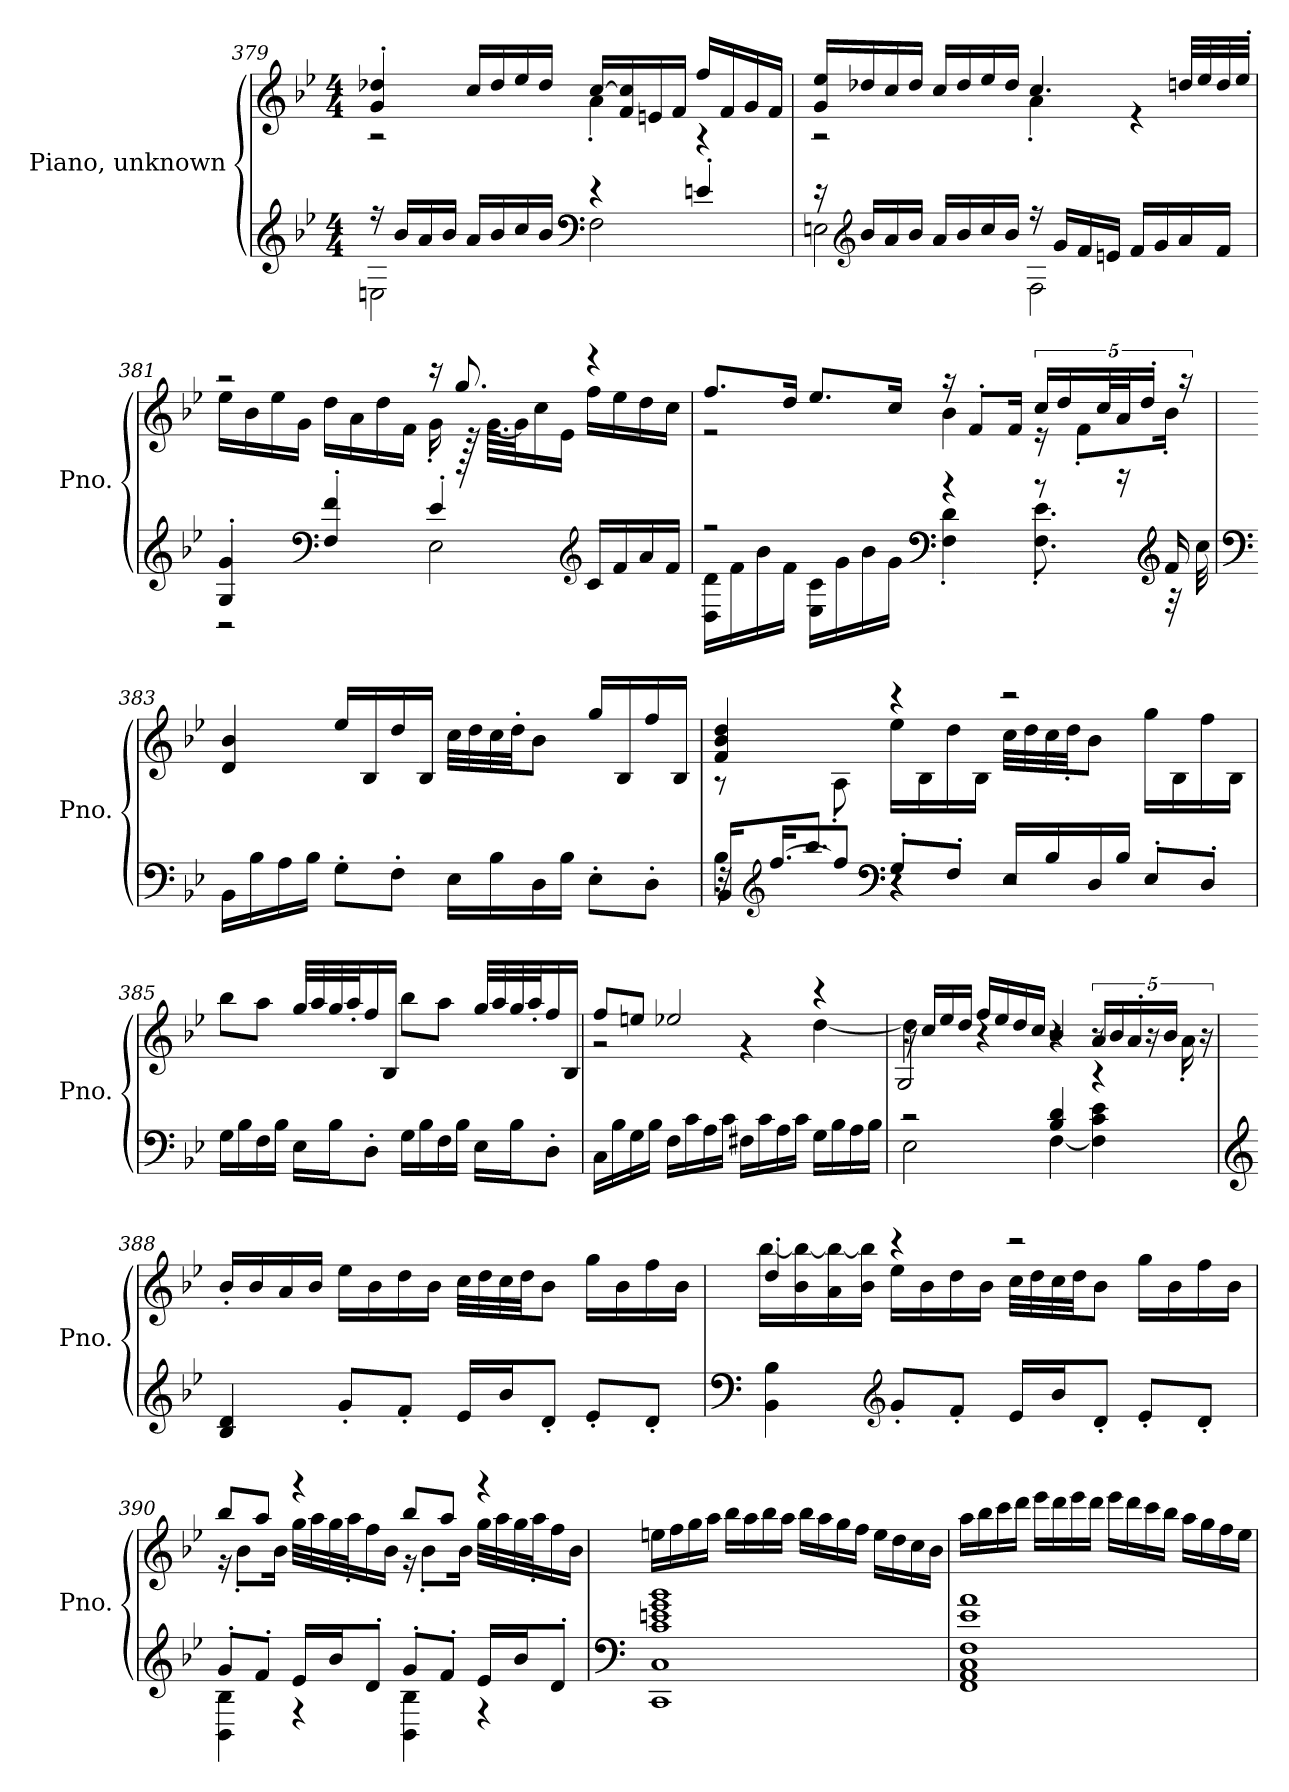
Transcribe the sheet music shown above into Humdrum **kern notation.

**kern	**kern
*part1	*part1
*staff2	*staff1
*I"Piano, unknown	*
*I'Pno.	*
*clefG2	*clefG2
*k[b-e-]	*k[b-e-]
*M4/4	*M4/4
=379	=379
*^	*^
16r	2En\	4g/' 4dd-X/'	2r
16b-/LL	.	.	.
16a/	.	.	.
16b-/JJ	.	.	.
16a/LL	.	16cc/LL	.
16b-/	.	16dd-/	.
16cc/	.	16ee-/	.
16b-/JJ	.	16dd-/JJ	.
*clefF4	*	*	*
4r	2F\	[16cc/LL	4a'\
.	.	16f/ 16cc/]	.
.	.	16en/	.
.	.	16f/JJ	.
4en'/	.	16ff/LL	4r
.	.	16f/	.
.	.	16g/	.
.	.	16f/JJ	.
!!LO:LB:g=z	!!
=380	=380	=380	=380
16r	2En\	16g/ 16ee-/LL	2r
*clefG2	*	*	*
16b-/LL	.	16dd-X/	.
16a/	.	16cc/	.
16b-/JJ	.	16dd-/JJ	.
16a/LL	.	16cc/LL	.
16b-/	.	16dd-/	.
16cc/	.	16ee-/	.
16b-/JJ	.	16dd-/JJ	.
16r	2F\	4.cc/	4a'\
16g/LL	.	.	.
16f/	.	.	.
16en/JJ	.	.	.
16f/LL	.	.	4r
16g/	.	.	.
16a/	.	32ddn/LLL	.
.	.	32ee-/	.
16f/JJ	.	32dd/	.
.	.	32ee-'/JJJ	.
=381	=381	=381	=381
4G/' 4g/'	2r	2r	16ee-\LL
.	.	.	16b-\
.	.	.	16ee-\
.	.	.	16g\JJ
*clefF4	*	*	*
4F/' 4f/'	.	.	16dd\LL
.	.	.	16a\
.	.	.	16dd\
.	.	.	16f\JJ
4e-'/	2E-\	16r	16g'\
.	.	8.gg/	128r
.	.	.	[64.g\KLLL
.	.	.	32g\J]
.	.	.	16cc\
.	.	.	16e-\JJ
*clefG2	*	*	*
16c/LL	.	4r	16ff\LL
16f/	.	.	16ee-\
16a/	.	.	16dd\
16f/JJ	.	.	16cc\JJ
!!LO:LB:g=z	!!
=382	=382	=382	=382
2r	16D\ 16d\LL	8.ff/L	2r
.	16f\	.	.
.	16b-\	.	.
.	16f\JJ	16dd/Jk	.
.	16E-\ 16c\LL	8.ee-/L	.
.	16g\	.	.
.	16b-\	.	.
.	16g\JJ	16cc/Jk	.
*clefF4	*	*	*
4r	4F\' 4d\'	16r	4b-\
.	.	8f'/L	.
.	.	16f/Jk	.
8r	8.F\' 8.e-\'	20cc/LL	16r
.	.	20dd/	.
.	.	.	8f'\L
.	.	40cc/L	.
16r	.	40a/J	.
.	.	20dd'/JJ	.
*clefG2	*	*	*
16f/	32r	.	16b-'\Jk
.	.	20r	.
.	32cc\	.	.
*v	*v	*	*
*	*v	*v
=383	=383
*clefF4	*
16BB-\LL	4d/ 4b-/
16B-\	.
16A\	.
16B-\JJ	.
8G'\L	16ee-/LL
.	16B-/
8F'\J	16dd/
.	16B-/JJ
16E-\LL	32cc\LLL
.	32dd\
16B-\	32cc\
.	32dd'\JJ
16D\	8b-\J
16B-\JJ	.
8E-'\L	16gg/LL
.	16B-/
8D'\J	16ff/
.	16B-/JJ
!!LO:PB:g=z
=384	=384
*^	*^
*	*^	*	*
32r	4B-\	16BB-/KL	4f/ 4b-/ 4dd/	8r
*clefG2	*	*	*	*
[16.ff/KL	.	.	.	.
.	.	8.bb-/J	.	.
8ff/J]	.	.	.	8A'\
*clefF4	*	*	*	*
4r	4r	8G'/L	4r	16ee-\LL
.	.	.	.	16B-\
.	.	8F'/J	.	16dd\
.	.	.	.	16B-\JJ
2r	2r	16E-/LL	2r	32cc\LLL
.	.	.	.	32dd\
.	.	16B-/	.	32cc\
.	.	.	.	32dd'\JJ
.	.	16D/	.	8b-\J
.	.	16B-/JJ	.	.
.	.	8E-'/L	.	16gg\LL
.	.	.	.	16B-\
.	.	8D'/J	.	16ff\
.	.	.	.	16B-\JJ
*v	*v	*v	*	*
*	*v	*v
=385	=385
16G\LL	8bb-\L
16B-\	.
16F\	8aa\J
16B-\JJ	.
16E-\LL	32gg/LLL
.	32aa/
16B-\J	32gg/
.	32aa'/J
8D'\J	16ff/
.	16B-/JJ
16G\LL	8bb-\L
16B-\	.
16F\	8aa\J
16B-\JJ	.
16E-\LL	32gg/LLL
.	32aa/
16B-\J	32gg/
.	32aa'/J
8D'\J	16ff/
.	16B-/JJ
!!LO:LB:g=z
=386	=386
*	*^
16C\LL	8ff/L	2r
16B-\	.	.
16G\	8een/J	.
16B-\JJ	.	.
16F\LL	2ee-X/	.
16c\	.	.
16A\	.	.
16c\JJ	.	.
16F#X\LL	.	4r
16c\	.	.
16A\	.	.
16c\JJ	.	.
16G\LL	4r	[4dd\
16B-\	.	.
16A\	.	.
16B-\JJ	.	.
=387	=387	=387
*^	*	*^
2r	2E-\	16r	4dd\]	2G/
.	.	16cc/LL	.	.
.	.	16ee-/	.	.
.	.	16dd/JJ	.	.
.	.	16ff/LL	4r	.
.	.	16ee-/	.	.
.	.	16dd/	.	.
.	.	16cc/JJ	.	.
4B-/ 4d/	[4F\	4b-/	4r	2r
4r	4F\] 4c\ 4e-\	20a/LL	8r	.
.	.	20b-/	.	.
.	.	20a'/	.	.
.	.	.	16r	.
.	.	20b-/JJ	.	.
.	.	.	16a'\	.
.	.	20r	.	.
*v	*v	*	*	*
*	*v	*v	*v
!!LO:LB:g=z
=388	=388
*clefG2	*
4B-/ 4d/	16b-'/LL
.	16b-/
.	16a/
.	16b-/JJ
8g'/L	16ee-\LL
.	16b-\
8f'/J	16dd\
.	16b-\JJ
16e-/LL	32cc\LLL
.	32dd\
16b-/J	32cc\
.	32dd\JJ
8d'/J	8b-\J
8e-'/L	16gg\LL
.	16b-\
8d'/J	16ff\
.	16b-\JJ
=389	=389
*clefF4	*
*	*^
4BB-\ 4B-\	4dd'/	[16bb-\LL
.	.	16b-\ 16bb-\_
.	.	16a\ 16bb-\_
.	.	16b-\ 16bb-\]JJ
*clefG2	*	*
8g'/L	4r	16ee-\LL
.	.	16b-\
8f'/J	.	16dd\
.	.	16b-\JJ
16e-/LL	2r	32cc\LLL
.	.	32dd\
16b-/J	.	32cc\
.	.	32dd\JJ
8d'/J	.	8b-\J
8e-'/L	.	16gg\LL
.	.	16b-\
8d'/J	.	16ff\
.	.	16b-\JJ
!!LO:LB:g=z	!!
=390	=390	=390
*^	*	*
8g'/L	4BB-\ 4B-\	8bb-/L	16r
.	.	.	8b-'\L
8f'/J	.	8aa/J	.
.	.	.	16b-\Jk
16e-/LL	4r	4r	32gg\LLL
.	.	.	32aa\
16b-/J	.	.	32gg\
.	.	.	32aa'\J
8d'/J	.	.	16ff\
.	.	.	16b-\JJ
8g'/L	4BB-\ 4B-\	8bb-/L	16r
.	.	.	8b-'\L
8f'/J	.	8aa/J	.
.	.	.	16b-\Jk
16e-/LL	4r	4r	32gg\LLL
.	.	.	32aa\
16b-/J	.	.	32gg\
.	.	.	32aa'\J
8d'/J	.	.	16ff\
.	.	.	16b-\JJ
*v	*v	*	*
*	*v	*v
=391	=391
*clefF4	*
1CC 1C 1c 1en 1g 1b-	16een\LL
.	16ff\
.	16gg\
.	16aa\JJ
.	16bb-\LL
.	16aa\
.	16bb-\
.	16aa\JJ
.	16bb-\LL
.	16aa\
.	16gg\
.	16ff\JJ
.	16ee\LL
.	16dd\
.	16cc\
.	16b-\JJ
!!LO:LB:g=z
=392	=392
1FF 1AA 1C 1F 1e- 1a	16aa\LL
.	16bb-\
.	16ccc\
.	16ddd\JJ
.	16eee-\LL
.	16ddd\
.	16eee-\
.	16ddd\JJ
.	16eee-\LL
.	16ddd\
.	16ccc\
.	16bb-\JJ
.	16aa\LL
.	16gg\
.	16ff\
.	16ee-\JJ
=	=
*-	*-
